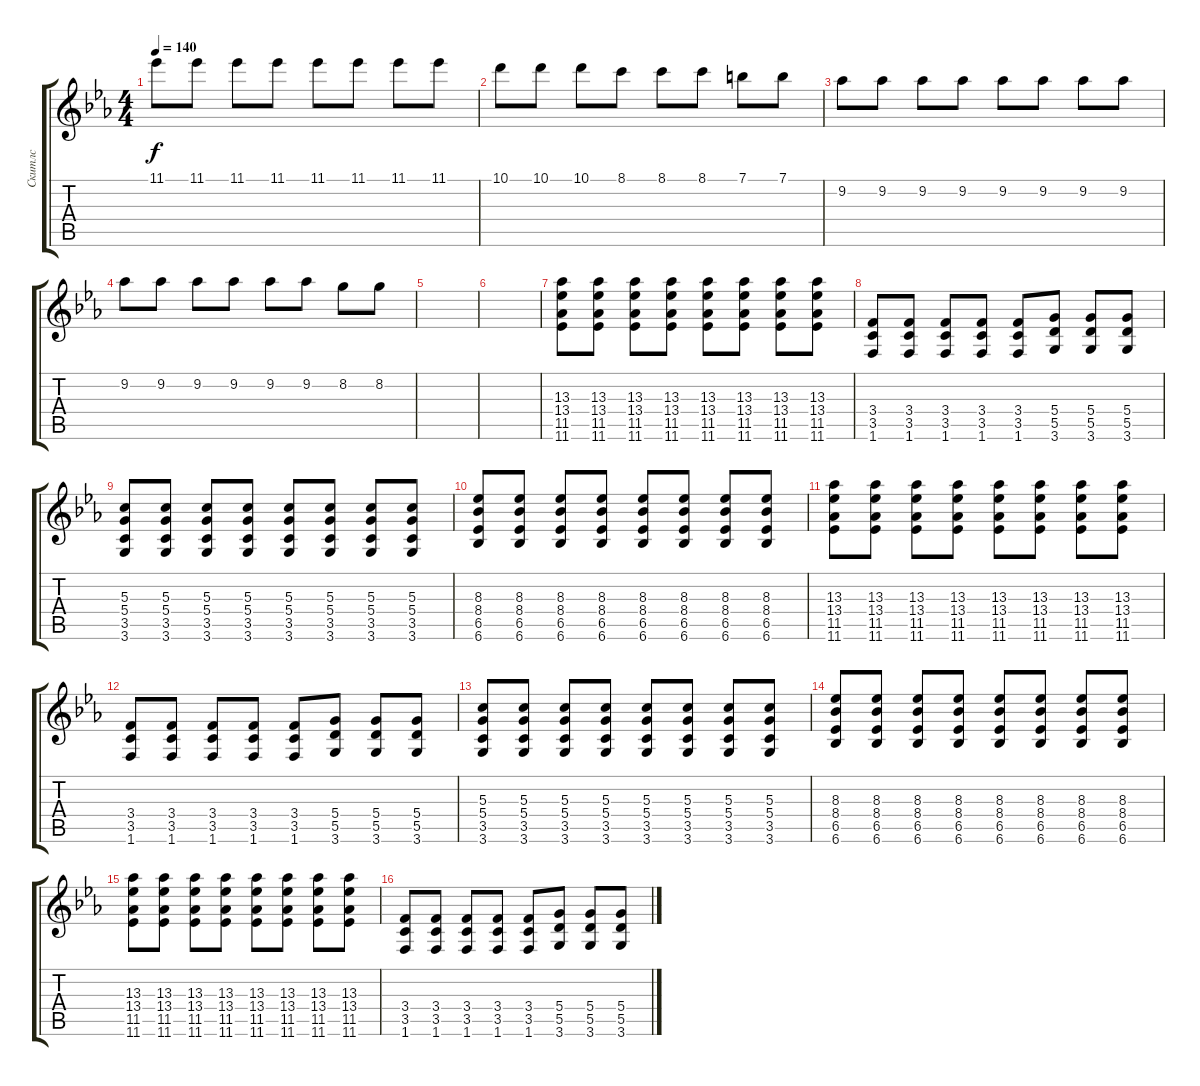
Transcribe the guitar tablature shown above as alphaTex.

\track ("Скитлс" "Скитлс") {instrument distortionguitar}
\staff {score tabs}
\tuning (E4 B3 G3 D3 A2 E2) {hide}
\ts (4 4)
\tempo 140
\clef g2
\ks eb
11.1.8{dy f} 11.1.8 11.1.8 11.1.8 11.1.8 11.1.8 11.1.8 11.1.8 |
10.1.8 10.1.8 10.1.8 8.1.8 8.1.8 8.1.8 7.1.8 7.1.8 |
9.2.8 9.2.8 9.2.8 9.2.8 9.2.8 9.2.8 9.2.8 9.2.8 |
9.2.8 9.2.8 9.2.8 9.2.8 9.2.8 9.2.8 8.2.8 8.2.8 |
|
|
(13.3 13.4 11.5 11.6).8 (13.3 13.4 11.5 11.6).8 (13.3 13.4 11.5 11.6).8 (13.3 13.4 11.5 11.6).8 (13.3 13.4 11.5 11.6).8 (13.3 13.4 11.5 11.6).8 (13.3 13.4 11.5 11.6).8 (13.3 13.4 11.5 11.6).8 |
(3.4 3.5 1.6).8 (3.4 3.5 1.6).8 (3.4 3.5 1.6).8 (3.4 3.5 1.6).8 (3.4 3.5 1.6).8 (5.4 5.5 3.6).8 (5.4 5.5 3.6).8 (5.4 5.5 3.6).8 |
(5.3 5.4 3.5 3.6).8 (5.3 5.4 3.5 3.6).8 (5.3 5.4 3.5 3.6).8 (5.3 5.4 3.5 3.6).8 (5.3 5.4 3.5 3.6).8 (5.3 5.4 3.5 3.6).8 (5.3 5.4 3.5 3.6).8 (5.3 5.4 3.5 3.6).8 |
(8.3 8.4 6.5 6.6).8 (8.3 8.4 6.5 6.6).8 (8.3 8.4 6.5 6.6).8 (8.3 8.4 6.5 6.6).8 (8.3 8.4 6.5 6.6).8 (8.3 8.4 6.5 6.6).8 (8.3 8.4 6.5 6.6).8 (8.3 8.4 6.5 6.6).8 |
(13.3 13.4 11.5 11.6).8 (13.3 13.4 11.5 11.6).8 (13.3 13.4 11.5 11.6).8 (13.3 13.4 11.5 11.6).8 (13.3 13.4 11.5 11.6).8 (13.3 13.4 11.5 11.6).8 (13.3 13.4 11.5 11.6).8 (13.3 13.4 11.5 11.6).8 |
(3.4 3.5 1.6).8 (3.4 3.5 1.6).8 (3.4 3.5 1.6).8 (3.4 3.5 1.6).8 (3.4 3.5 1.6).8 (5.4 5.5 3.6).8 (5.4 5.5 3.6).8 (5.4 5.5 3.6).8 |
(5.3 5.4 3.5 3.6).8{volume 16} (5.3 5.4 3.5 3.6).8 (5.3 5.4 3.5 3.6).8 (5.3 5.4 3.5 3.6).8 (5.3 5.4 3.5 3.6).8 (5.3 5.4 3.5 3.6).8 (5.3 5.4 3.5 3.6).8 (5.3 5.4 3.5 3.6).8 |
(8.3 8.4 6.5 6.6).8 (8.3 8.4 6.5 6.6).8 (8.3 8.4 6.5 6.6).8 (8.3 8.4 6.5 6.6).8 (8.3 8.4 6.5 6.6).8 (8.3 8.4 6.5 6.6).8 (8.3 8.4 6.5 6.6).8 (8.3 8.4 6.5 6.6).8 |
(13.3 13.4 11.5 11.6).8 (13.3 13.4 11.5 11.6).8 (13.3 13.4 11.5 11.6).8 (13.3 13.4 11.5 11.6).8 (13.3 13.4 11.5 11.6).8 (13.3 13.4 11.5 11.6).8 (13.3 13.4 11.5 11.6).8 (13.3 13.4 11.5 11.6).8 |
(3.4 3.5 1.6).8 (3.4 3.5 1.6).8 (3.4 3.5 1.6).8 (3.4 3.5 1.6).8 (3.4 3.5 1.6).8 (5.4 5.5 3.6).8 (5.4 5.5 3.6).8 (5.4 5.5 3.6).8
